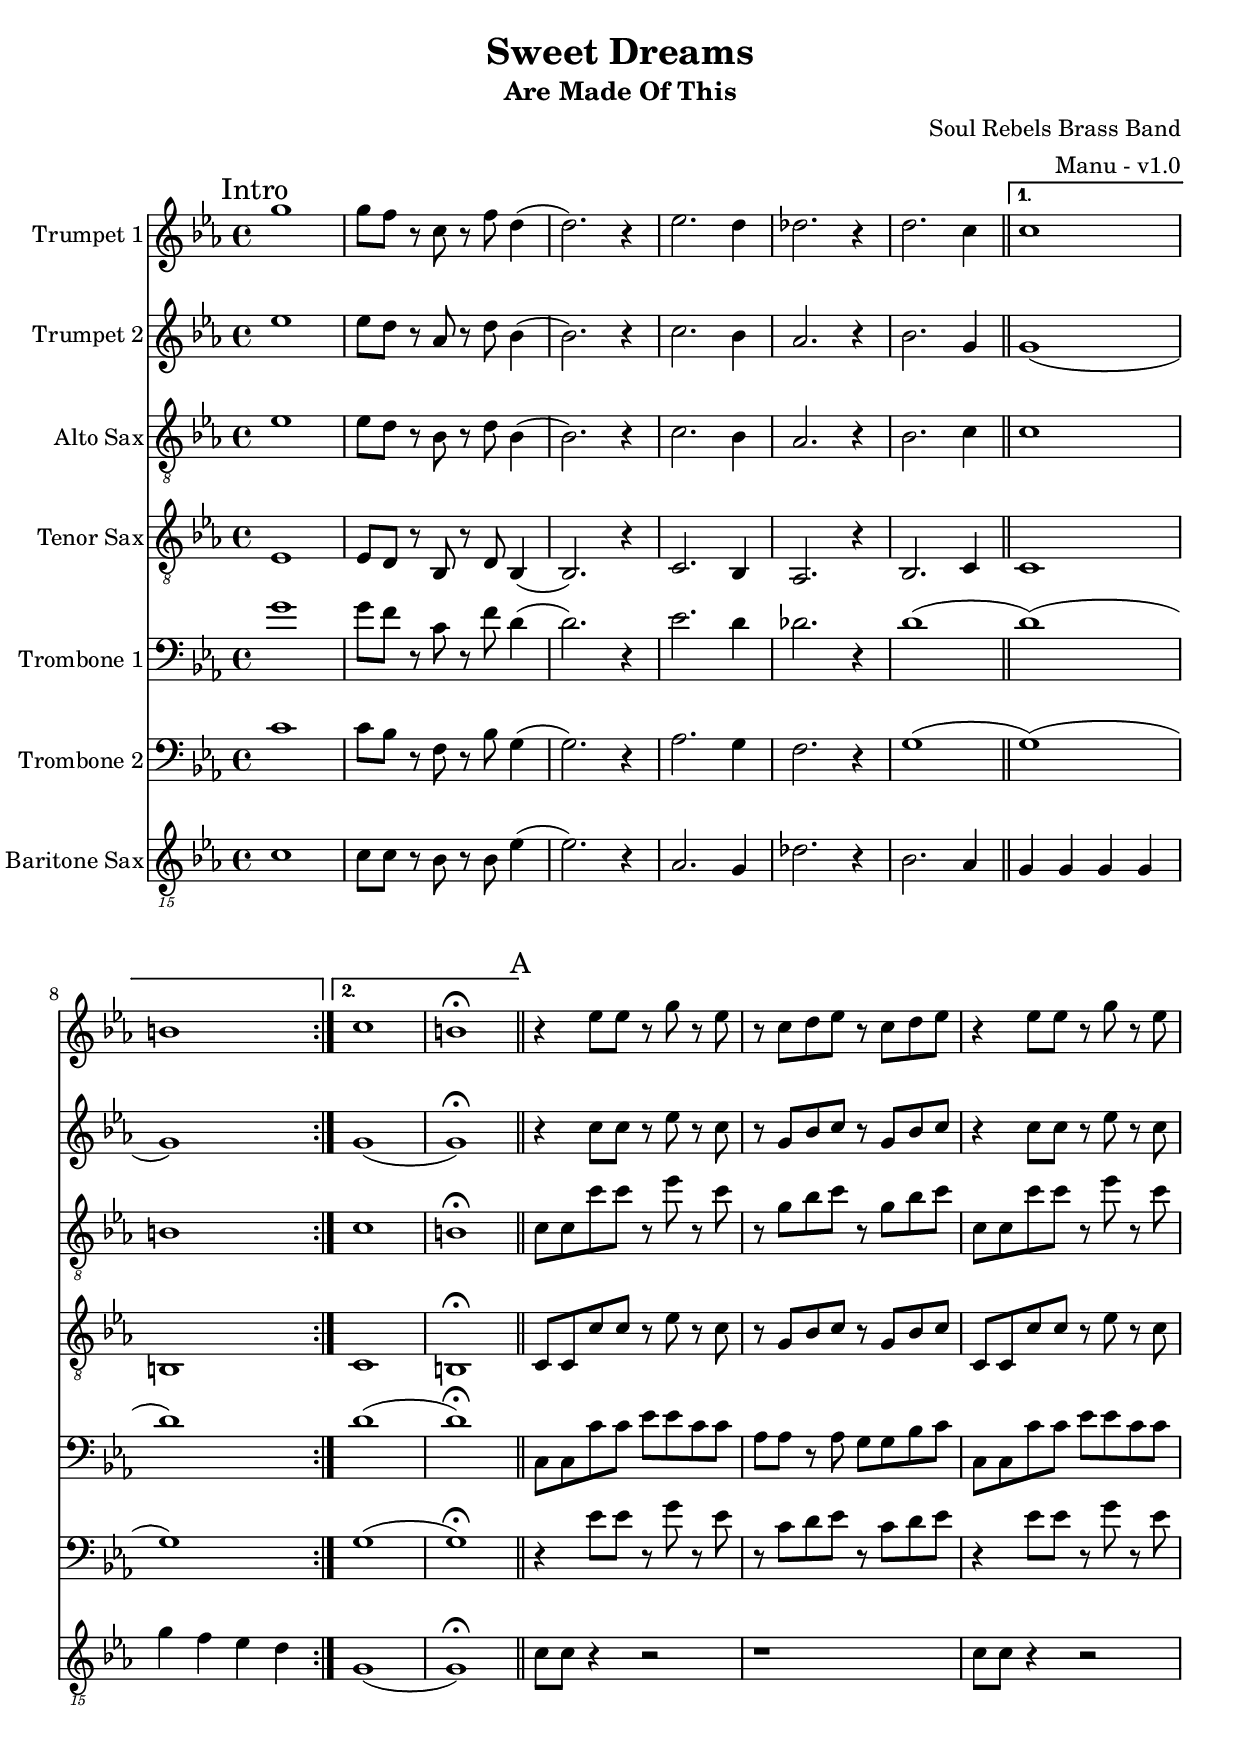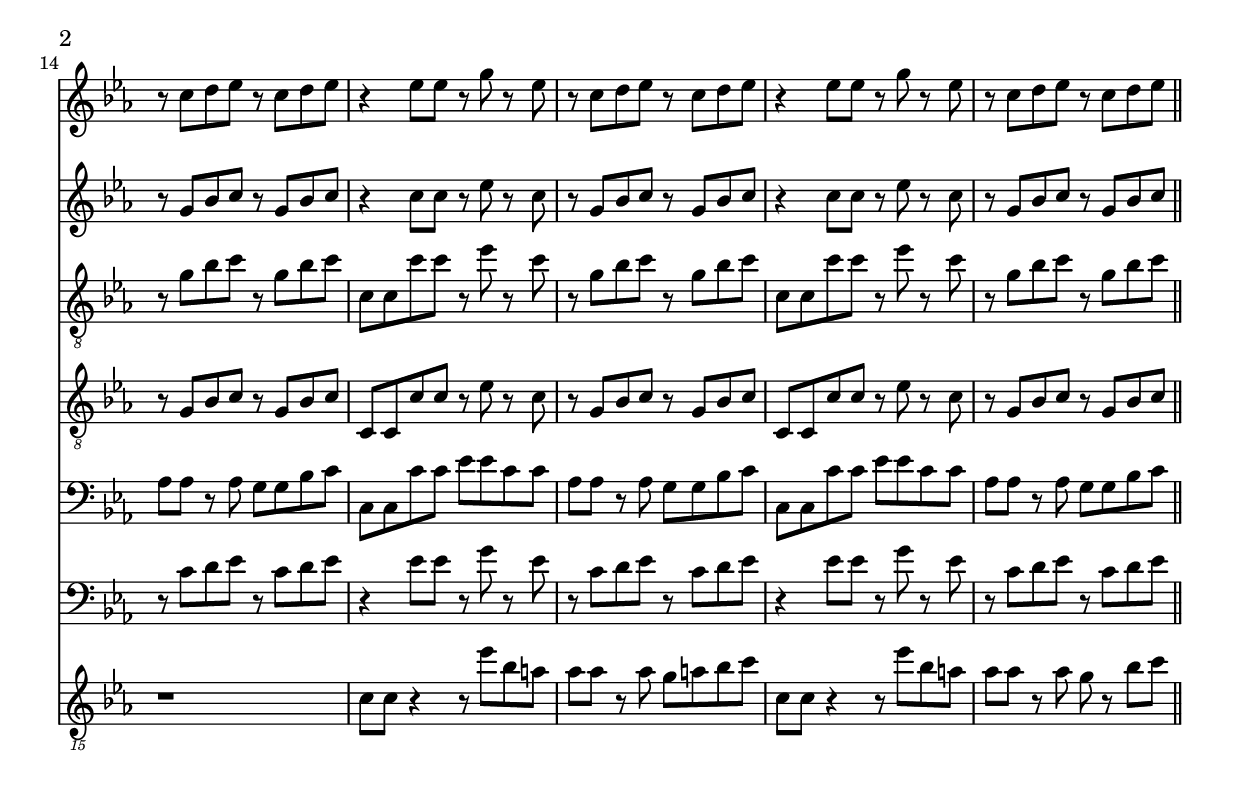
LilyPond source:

\version "2.18.2"

global = {
  \key c \minor
  \time 4/4
}

trumpetBbOne = \relative c'' {
  \global

  \mark "Intro"
  \repeat volta 2 {
    g'1 | g8 f r c r f d4 (| d2.) r4 | ees2. d4 |
    des2. r4 | d2. c4 \bar "||"
  }

  \alternative {
    { c1 | b | }
    { c1 | b \fermata \bar "||" }
  }

  % A
  \mark "A"
  r4 ees8 ees r g r ees | r c d ees r c d ees | r4 ees8 ees r g r ees | r c d ees r c d ees |
  r4 ees8 ees r g r ees | r c d ees r c d ees | r4 ees8 ees r g r ees | r c d ees r c d ees \bar "||"
}

trumpetBbTwo = \relative c'' {
  \global

  \mark "Intro"
  \repeat volta 2 {
    ees1 | ees8 d r aes r d bes4 (| bes2.) r4 | c2. bes4 |
    aes2. r4 | bes2. g4 \bar "||"
  }

  \alternative {
    { g1 (| g ) | }
    { g1 (| g ) \fermata \bar "||" }
  }

  % A
  \mark "A"
  r4 c8 c r ees r c | r g bes c r g bes c | r4 c8 c r ees r c | r g bes c r g bes c |
  r4 c8 c r ees r c | r g bes c r g bes c | r4 c8 c r ees r c | r g bes c r g bes c \bar "||"
}

altoSax = \relative c'' {
  \global

  \mark "Intro"
  \repeat volta 2 {
    ees,1 | ees8 d r bes r d bes4 (| bes2.) r4 | c2. bes4 |
    aes2. r4 | bes2. c4 \bar "||"
  }

  \alternative {
    { c1 | b | }
    { c1 | b \fermata \bar "||" }
  }
  
  % A
  \mark "A"
  c8 c c' c r ees r c | r g bes c r g bes c | c,8 c c' c r ees r c | r g bes c r g bes c |
  c,8 c c' c r ees r c | r g bes c r g bes c | c,8 c c' c r ees r c | r g bes c r g bes c \bar "||"
}

tenorSax = \relative c'' {
  \global

  \mark "Intro"
  \repeat volta 2 {
    ees,,1 | ees8 d r bes r d bes4 (| bes2.) r4 | c2. bes4 |
    aes2. r4 | bes2. c4 \bar "||"
  }

  \alternative {
    { c1 | b | }
    { c1 | b \fermata \bar "||" }
  }

  % A
  \mark "A"
  c8 c c' c r ees r c | r g bes c r g bes c | c,8 c c' c r ees r c | r g bes c r g bes c |
  c,8 c c' c r ees r c | r g bes c r g bes c | c,8 c c' c r ees r c | r g bes c r g bes c \bar "||"
}

tromboneOne = \relative c {
  \global

  \mark "Intro"
  \repeat volta 2 {
    g''1 | g8 f r c r f d4 (| d2.) r4 | ees2. d4 |
    des2. r4 | d1 (\bar "||"
  }

  \alternative {
    { d1) (| d) | }
    { d1 (| d) \fermata \bar "||" }
  }

  % A
  \mark "A"
  c,8 c c' c ees ees c c | aes aes r aes g g bes c | c,8 c c' c ees ees c c | aes aes r aes g g bes c |
  c,8 c c' c ees ees c c | aes aes r aes g g bes c | c,8 c c' c ees ees c c | aes aes r aes g g bes c \bar "||"
}

tromboneTwo = \relative c {
  \global

  \mark "Intro"
  \repeat volta 2 {
    c'1 | c8 bes r f r bes g4 (| g2.) r4 | aes2. g4 |
    f2. r4 | g1 (\bar "||"
  }

  \alternative {
    { g1) (| g) | }
    { g1 (| g) \fermata \bar "||" }
  }

  % A
  \mark "A"
  r4 ees'8 ees r g r ees | r c d ees r c d ees | r4 ees8 ees r g r ees | r c d ees r c d ees |
  r4 ees8 ees r g r ees | r c d ees r c d ees | r4 ees8 ees r g r ees | r c d ees r c d ees \bar "||"
}

baritoneSax = \relative c {
  \global

  % Intro
  \mark "Intro"
  \repeat volta 2 {
    c1 | c8 c r bes r bes ees4 (| ees2.) r4 | aes,2. g4 |
    des'2. r4 | bes2. aes4 \bar "||"
  }

  \alternative {
    { g g g g | g' f ees d | }
    { g,1 (| g) \fermata \bar "||" }
  }

  % A
  \mark "A"
  c8 c r4 r2 | r1 | c8 c r4 r2 | r1 |
  c8 c r4 r8 ees' bes a | aes aes r aes g a bes c | c,8 c r4 r8 ees' bes a | aes aes r aes g r bes c \bar "||"
}

trumpetBbOnePart = \new Staff \with {
  instrumentName = "Trumpet 1"
  midiInstrument = "trumpet"
} \trumpetBbOne

trumpetBbTwoPart = \new Staff \with {
  instrumentName = "Trumpet 2"
  midiInstrument = "trumpet"
} \trumpetBbTwo

altoSaxPart = \new Staff \with {
  instrumentName = "Alto Sax"
  midiInstrument = "alto sax"
} { \clef "treble_8" \altoSax }

tenorSaxPart = \new Staff \with {
  instrumentName = "Tenor Sax"
  midiInstrument = "tenor sax"
} { \clef "treble_8" \tenorSax }

tromboneOnePart = \new Staff \with {
  instrumentName = "Trombone 1"
  midiInstrument = "trombone"
} { \clef bass \tromboneOne }

tromboneTwoPart = \new Staff \with {
  instrumentName = "Trombone 2"
  midiInstrument = "trombone"
} { \clef bass \tromboneTwo }

baritoneSaxPart = \new Staff \with {
  instrumentName = "Baritone Sax"
  midiInstrument = "baritone sax"
} { \clef "treble_15" \baritoneSax }

\book {
  \paper {
    print-all-headers = ##t
  }

  \score {
    \header {
      title = "Sweet Dreams"
      subtitle = "Are Made Of This"
      composer = "Soul Rebels Brass Band"
      arranger = "Manu - v1.0"
    }

    <<
      \trumpetBbOnePart
      \trumpetBbTwoPart
      \altoSaxPart
      \tenorSaxPart
      \tromboneOnePart
      \tromboneTwoPart
      \baritoneSaxPart
    >>
    \layout { }
    \midi {
      \context {
        \Score
        tempoWholesPerMinute = #(ly:make-moment 120 4)
      }
    }
  }
%{
  \pageBreak

  \score {
    \header {
      title = "Sweet Dreams"
      subtitle = "Are Made Of This"
      composer = "Soul Rebels Brass Band"
      arranger = "Manu - v1.0"
    }
    <<
      \transpose c d \trumpetBbOnePart
    >>
  }

  \pageBreak

  \score {
    \header {
      title = "Sweet Dreams"
      subtitle = "Are Made Of This"
      composer = "Soul Rebels Brass Band"
      arranger = "Manu - v1.0"
    }
    <<
      \transpose c d \trumpetBbTwoPart
    >>
  }

  \pageBreak

  \score {
    \header {
      title = "Sweet Dreams"
      subtitle = "Are Made Of This"
      composer = "Soul Rebels Brass Band"
      arranger = "Manu - v1.0"
    }
    <<
      \transpose c a, \altoSaxOnePart
    >>
  }

  \pageBreak

  \score {
    \header {
      title = "Sweet Dreams"
      subtitle = "Are Made Of This"
      composer = "Soul Rebels Brass Band"
      arranger = "Manu - v1.0"
    }
    <<
      \transpose c a, \altoSaxTwoPart
    >>
  }

  \pageBreak

  \score {
    \header {
      title = "Sweet Dreams"
      subtitle = "Are Made Of This"
      composer = "Soul Rebels Brass Band"
      arranger = "Manu - v1.0"
    }
    <<
      \transpose c d \tenorSaxPart
    >>
  }

  \pageBreak

  \score {
    \header {
      title = "Sweet Dreams"
      subtitle = "Are Made Of This"
      composer = "Soul Rebels Brass Band"
      arranger = "Manu - v1.0"
    }
    <<
      \trombonePart
    >>
  }

  \pageBreak

  \score {
    \header {
      title = "Sweet Dreams"
      subtitle = "Are Made Of This"
      composer = "Soul Rebels Brass Band"
      arranger = "Manu - v1.0"
    }
    <<
      \transpose c a, \baritoneSaxPart
    >>
  }
%}

}

